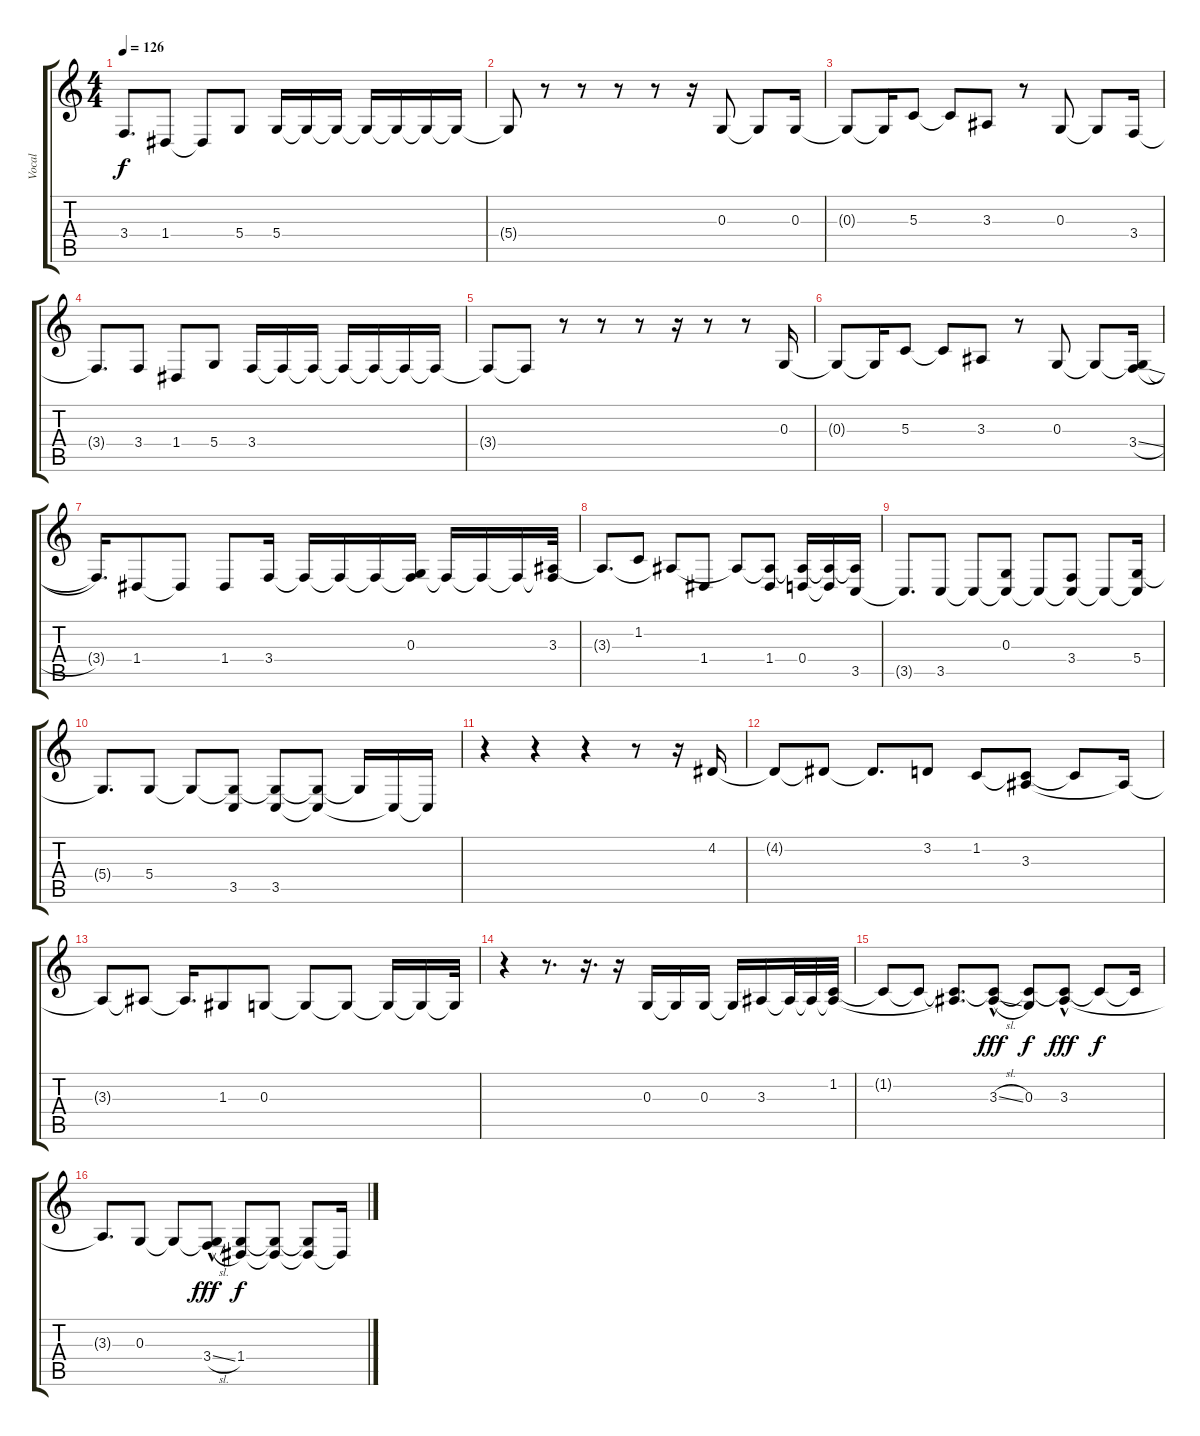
\track ("Vocal" "Vocal") {instrument orchestralharp}
\staff {score tabs}
\tuning (E4 B3 G3 D3 A2 E2) {hide}
\ts (4 4)
\tempo 126
\clef g2
\ks c
3.4{t}.8{d dy f} 1.4.8 1.4{t}.8 5.4.8 5.4.16 5.4{t}.16 5.4{t}.16 5.4{t}.16 5.4{t}.16 5.4{t}.16 5.4{t}.16 |
5.4{t}.8 r.8 r.8 r.8 r.8 r.16 0.3.8 0.3{t}.8 0.3.16 |
0.3{t}.8 0.3{t}.16 5.3.8 5.3{t}.8 3.3.8 r.8 0.3.8 0.3{t}.8 3.4.16 |
3.4{t}.8{d} 3.4.8 1.4.8 5.4.8 3.4.16 3.4{t}.16 3.4{t}.16 3.4{t}.16 3.4{t}.16 3.4{t}.16 3.4{t}.16 |
3.4{t}.8 3.4{t}.8 r.8 r.8 r.8 r.16 r.8 r.8 0.3.16 |
0.3{t}.8 0.3{t}.16 5.3.8 5.3{t}.8 3.3.8 r.8 0.3.8 0.3{t}.8 (0.3{t} 3.4{sl}).16 |
3.4{t}.16{d} 1.4.8 1.4{t}.8 1.4.8 3.4.16 3.4{t}.16 3.4{t}.16 3.4{t}.16 (0.3 3.4{t}).16 3.4{t}.16 3.4{t}.16 3.4{t}.16 (3.3 3.4{t}).32 |
3.3{t}.8{d} 1.2.8 3.3{t}.8 1.4.8 3.3{t}.8 (3.3{t} 1.4).8 (3.3{t} 0.4).16 (3.3{t} 0.4{t}).16 (3.3{t} 3.5).16 |
3.5{t}.8{d} 3.5.8 3.5{t}.8 (0.3 3.5{t}).8 3.5{t}.8 (3.4 3.5{t}).8 3.5{t}.8 (5.4 3.5{t}).16 |
5.4{t}.8{d} 5.4.8 5.4{t}.8 (5.4{t} 3.5).8 (5.4{t} 3.5).8 (5.4{t} 3.5{t}).8 5.4{t}.16 3.5{t}.16 3.5{t}.16 |
r.4 r.4 r.4 r.8 r.16 4.2.16 |
4.2{t}.8 4.2{t}.8 4.2{t}.8{d} 3.2.8 1.2.8 (1.2{t} 3.3).8 1.2{t}.8 3.3{t}.16 |
3.3{t}.8 3.3{t}.8 3.3{t}.16{d} 1.3.8 0.3.8 0.3{t}.8 0.3{t}.8 0.3{t}.16 0.3{t}.16 0.3{t}.32 |
r.4 r.8{d} r.16{d} r.16 0.3.16 0.3{t}.16 0.3.16 0.3{t}.16 3.3.16 3.3{t}.32 3.3{t}.32 (1.2 3.3{t}).32 |
1.2{t}.8 1.2{t}.8 (1.2{t} 3.3{t}).8{d} (1.2{t} 3.3{sl hac}).8{dy fff} (1.2{t} 0.3).8{dy f} (1.2{t} 3.3{hac}).8{dy fff} 1.2{t}.8{dy f} 1.2{t}.16 |
3.3{t}.8{d} 0.3.8 0.3{t}.8 (0.3{t} 3.4{sl hac}).8{dy fff} (0.3{t} 1.4).8{dy f} (0.3{t} 1.4{t}).8 (0.3{t} 1.4{t}).8 1.4{t}.16
